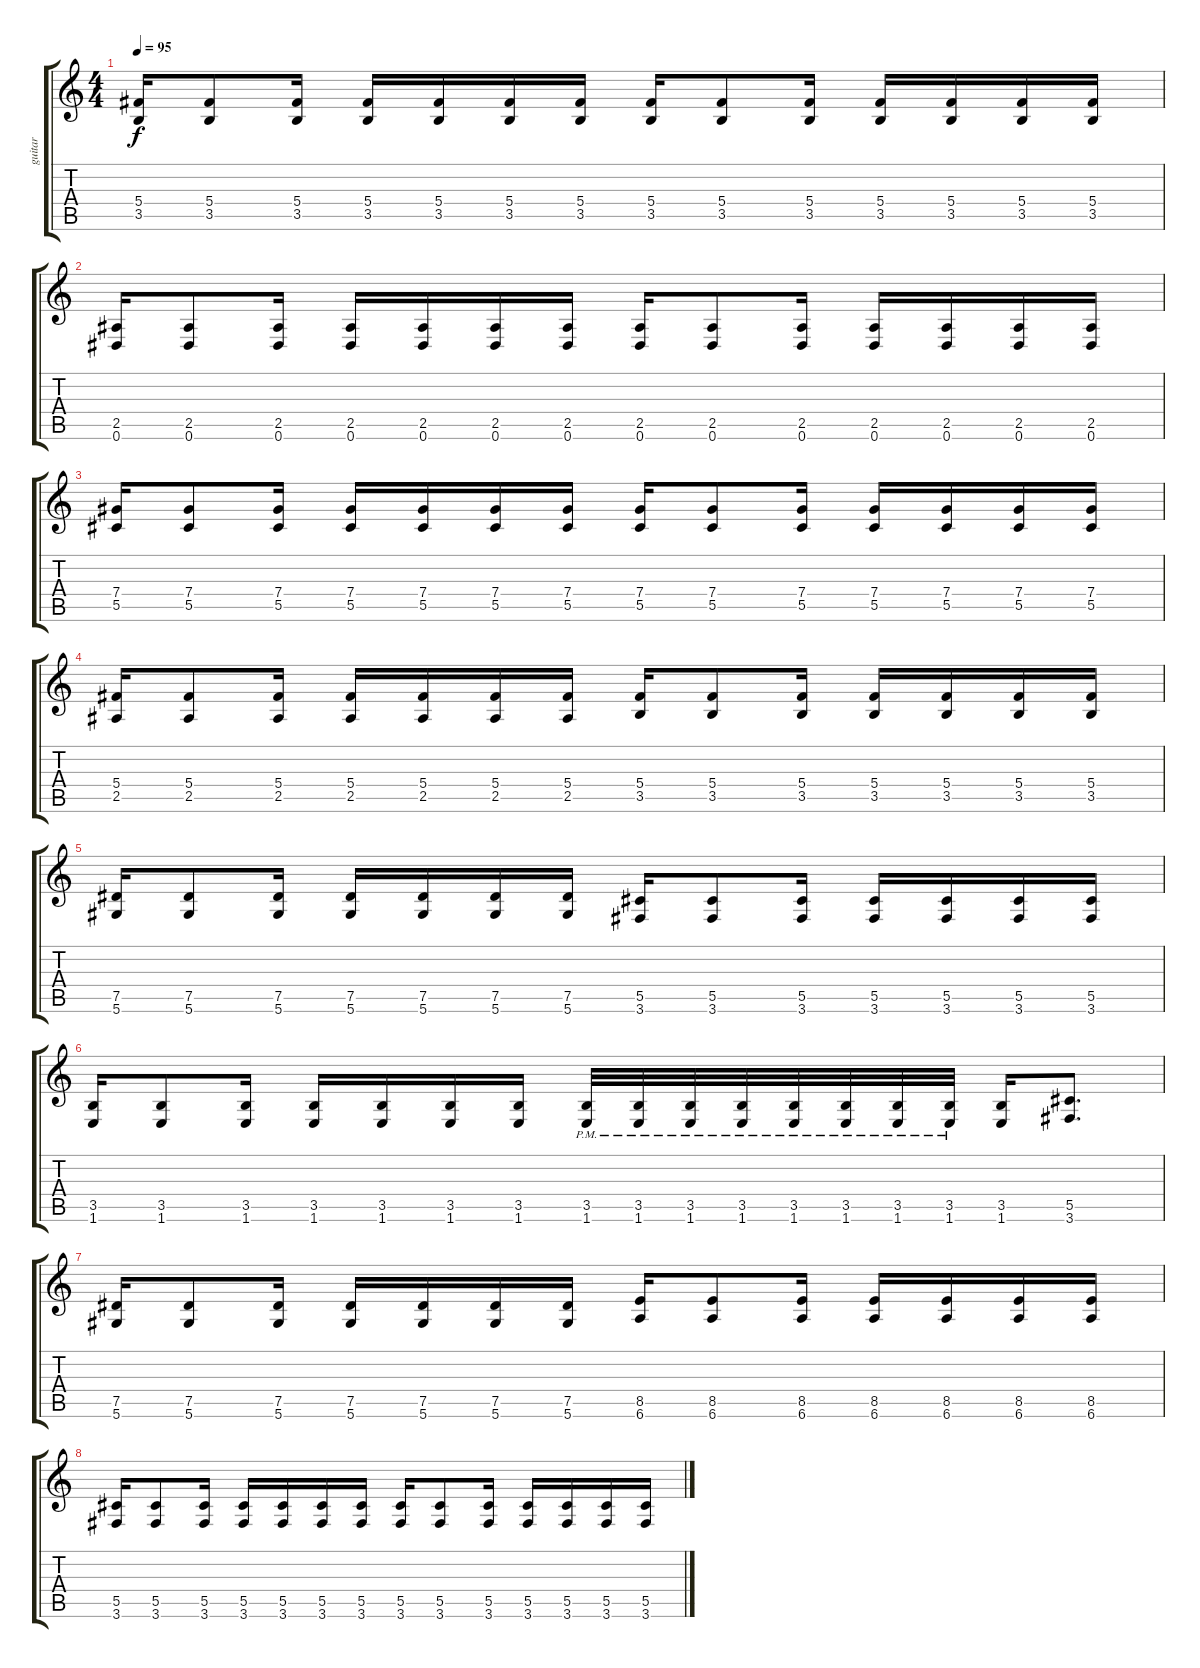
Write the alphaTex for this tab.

\track ("guitar" "guitar") {instrument distortionguitar}
\staff {score tabs}
\tuning (Eb4 Bb3 Gb3 Db3 Ab2 Eb2) {hide}
\ts (4 4)
\tempo 95
\clef g2
\ks c
(5.4 3.5).16{dy f} (5.4 3.5).8 (5.4 3.5).16 (5.4 3.5).16 (5.4 3.5).16 (5.4 3.5).16 (5.4 3.5).16 (5.4 3.5).16 (5.4 3.5).8 (5.4 3.5).16 (5.4 3.5).16 (5.4 3.5).16 (5.4 3.5).16 (5.4 3.5).16 |
(2.5 0.6).16 (2.5 0.6).8 (2.5 0.6).16 (2.5 0.6).16 (2.5 0.6).16 (2.5 0.6).16 (2.5 0.6).16 (2.5 0.6).16 (2.5 0.6).8 (2.5 0.6).16 (2.5 0.6).16 (2.5 0.6).16 (2.5 0.6).16 (2.5 0.6).16 |
(7.4 5.5).16 (7.4 5.5).8 (7.4 5.5).16 (7.4 5.5).16 (7.4 5.5).16 (7.4 5.5).16 (7.4 5.5).16 (7.4 5.5).16 (7.4 5.5).8 (7.4 5.5).16 (7.4 5.5).16 (7.4 5.5).16 (7.4 5.5).16 (7.4 5.5).16 |
(5.4 2.5).16 (5.4 2.5).8 (5.4 2.5).16 (5.4 2.5).16 (5.4 2.5).16 (5.4 2.5).16 (5.4 2.5).16 (5.4 3.5).16 (5.4 3.5).8 (5.4 3.5).16 (5.4 3.5).16 (5.4 3.5).16 (5.4 3.5).16 (5.4 3.5).16 |
(7.5 5.6).16 (7.5 5.6).8 (7.5 5.6).16 (7.5 5.6).16 (7.5 5.6).16 (7.5 5.6).16 (7.5 5.6).16 (5.5 3.6).16 (5.5 3.6).8 (5.5 3.6).16 (5.5 3.6).16 (5.5 3.6).16 (5.5 3.6).16 (5.5 3.6).16 |
(3.5 1.6).16 (3.5 1.6).8 (3.5 1.6).16 (3.5 1.6).16 (3.5 1.6).16 (3.5 1.6).16 (3.5 1.6).16 (3.5{pm} 1.6{pm}).32 (3.5{pm} 1.6{pm}).32 (3.5{pm} 1.6{pm}).32 (3.5{pm} 1.6{pm}).32 (3.5{pm} 1.6{pm}).32 (3.5{pm} 1.6{pm}).32 (3.5{pm} 1.6{pm}).32 (3.5{pm} 1.6{pm}).32 (3.5 1.6).16 (5.5 3.6).8{d} |
(7.5 5.6).16 (7.5 5.6).8 (7.5 5.6).16 (7.5 5.6).16 (7.5 5.6).16 (7.5 5.6).16 (7.5 5.6).16 (8.5 6.6).16 (8.5 6.6).8 (8.5 6.6).16 (8.5 6.6).16 (8.5 6.6).16 (8.5 6.6).16 (8.5 6.6).16 |
(5.5 3.6).16 (5.5 3.6).8 (5.5 3.6).16 (5.5 3.6).16 (5.5 3.6).16 (5.5 3.6).16 (5.5 3.6).16 (5.5 3.6).16 (5.5 3.6).8 (5.5 3.6).16 (5.5 3.6).16 (5.5 3.6).16 (5.5 3.6).16 (5.5 3.6).16
